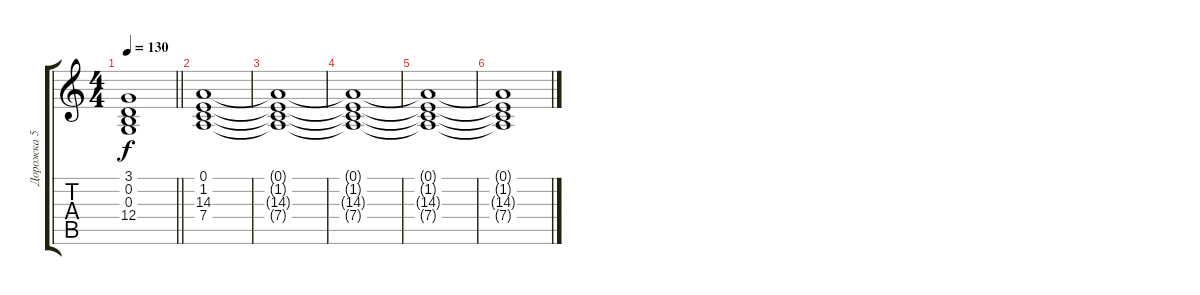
\track ("Дорожка 5" "Дорожка 5") {instrument pad8sweep}
\staff {score tabs}
\tuning (E4 B3 G3 D3 A2 E2) {hide}
\ts (4 4)
\tempo 130
\clef g2
\barLineRight lightlight
\ks c
(3.1 0.2 0.3 12.4).1{dy f} |
(0.1 1.2 14.3 7.4).1 |
(0.1{t} 1.2{t} 14.3{t} 7.4{t}).1 |
(0.1{t} 1.2{t} 14.3{t} 7.4{t}).1{volume 0} |
(0.1{t} 1.2{t} 14.3{t} 7.4{t}).1 |
(0.1{t} 1.2{t} 14.3{t} 7.4{t}).1
